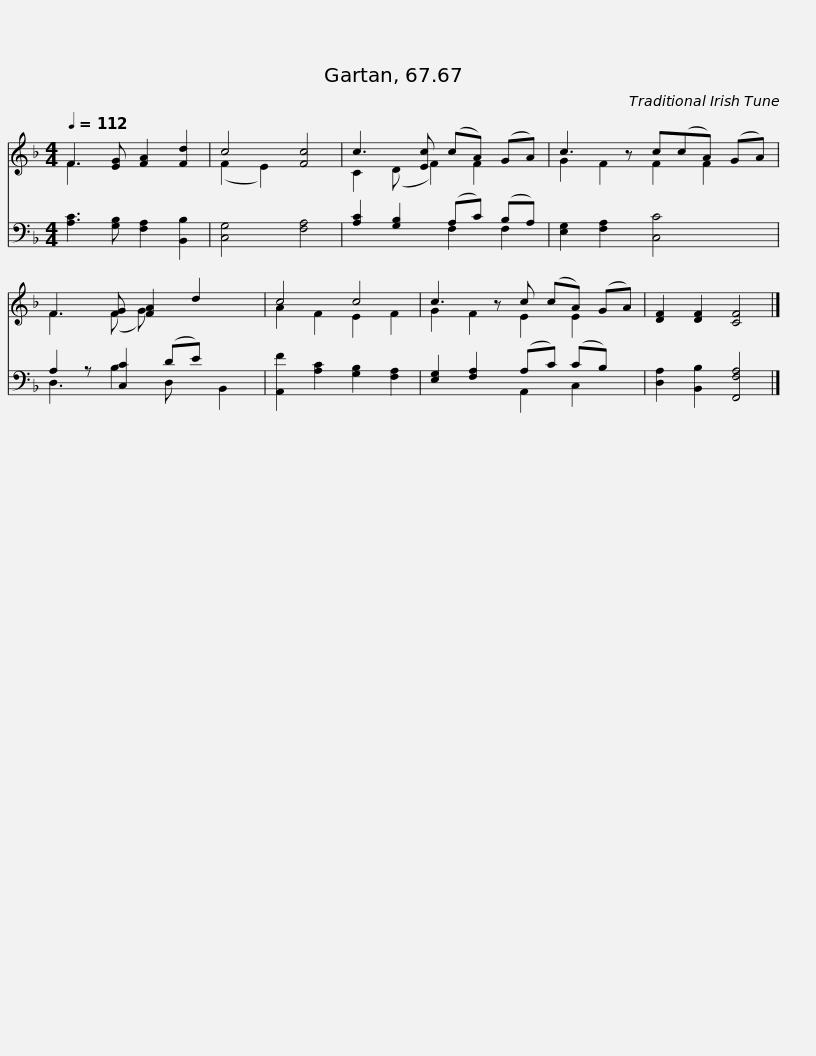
X:1
%%score ( 1 2 ) ( 3 4 )
L:1/8
Q:1/4=112
M:4/4
I:linebreak $
K:F
V:1 treble
V:2 treble
V:3 bass
V:4 bass
V:1
 F3 [EG] [FA]2 [Fd]2 | c4 [Fc]4 | c3 [Ec] (cA) (GA) | c3 z c(cA) (GA) | F3 [FG] [FA]2 d2 x | %5
 c4 c4 |$ c3 z c (cA) (GA) | [DF]2 [DF]2 [CF]4 |] %8
V:2
 F3 x5 | (F2 E2) x4 | C2 (D F2) F2 x | G2 F2 F2 F2 x | F3 (F G) x4 | %5
 A2 F2 E2 F2 |$ G2 F2 E2 E2 x | x8 |] %8
V:3
 [A,C]3 [G,B,] [F,A,]2 [B,,B,]2 | [C,G,]4 [F,A,]4 | [A,C]2 [G,B,]2 (A,C) (B,A,) | [E,G,]2 [F,A,]2 [C,C]4 x | A,2 z [C,C]2 (DE) x2 | %5
 [A,,F]2 [A,C]2 [G,B,]2 [F,A,]2 |$ [E,G,]2 [F,A,]2 (A,C) (CB,) x | [D,A,]2 [B,,B,]2 [F,,F,A,]4 |] %8
V:4
 x8 | x8 | x4 F,2 F,2 | x9 | D,3 B,2 D, x B,,2 | %5
 x8 |$ x4 A,,2 C,2 x | x8 |] %8
